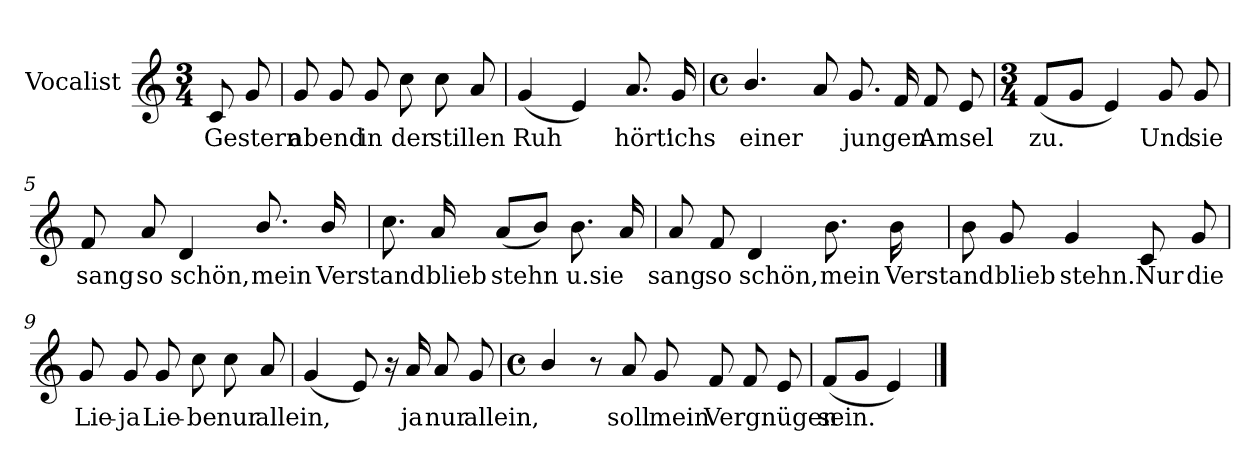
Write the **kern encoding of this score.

**kern	**text
*part1	*part1
*staff1	*staff1
*I"Vocalist	*
*k[]	*
*C:	*
*M3/4	*
=	=
8c	Gestern
8g	.
=1	=1
8g	abend
8g	.
8g	in
8cc	der
8cc	stillen
8a	.
=2	=2
(4g	Ruh
4e)	.
8.a	hört'
16g	ichs
=3	=3
*M4/4	*
*met(c)	*
4.b/	einer
8a	.
8.g	jungen
16f	.
8f	Amsel
8e	.
=4	=4
*M3/4	*
(8fL	zu.
8gJ	.
4e)	.
8g	Und
8g	sie
=5	=5
8f	sang
8a	so
4d	schön,
8.b/	mein
16b/	Verstand
=6	=6
8.cc	.
16a	blieb
(8aL	stehn
8bJ)	.
8.b	u.sie
16a	.
=7	=7
8a	sang
8f	so
4d	schön,
8.b	mein
16b	Verstand
=8	=8
8b	.
8g	blieb
4g	stehn.
8c	Nur
8g	die
=9	=9
8g	Lie-
8g	-ja
8g	Lie-
8cc	-be
8cc	nur
8a	allein,
=10	=10
(4g	.
8e)	.
16r	.
16a	ja
8a	nur
8g	allein,
=11	=11
*M4/4	*
*met(c)	*
4b/	.
8r	.
8a	soll
8g	mein
8f	Vergnügen
8f	.
8e	.
=12	=12
(8fL	sein.
8gJ	.
4e)	.
==	==
*-	*-
